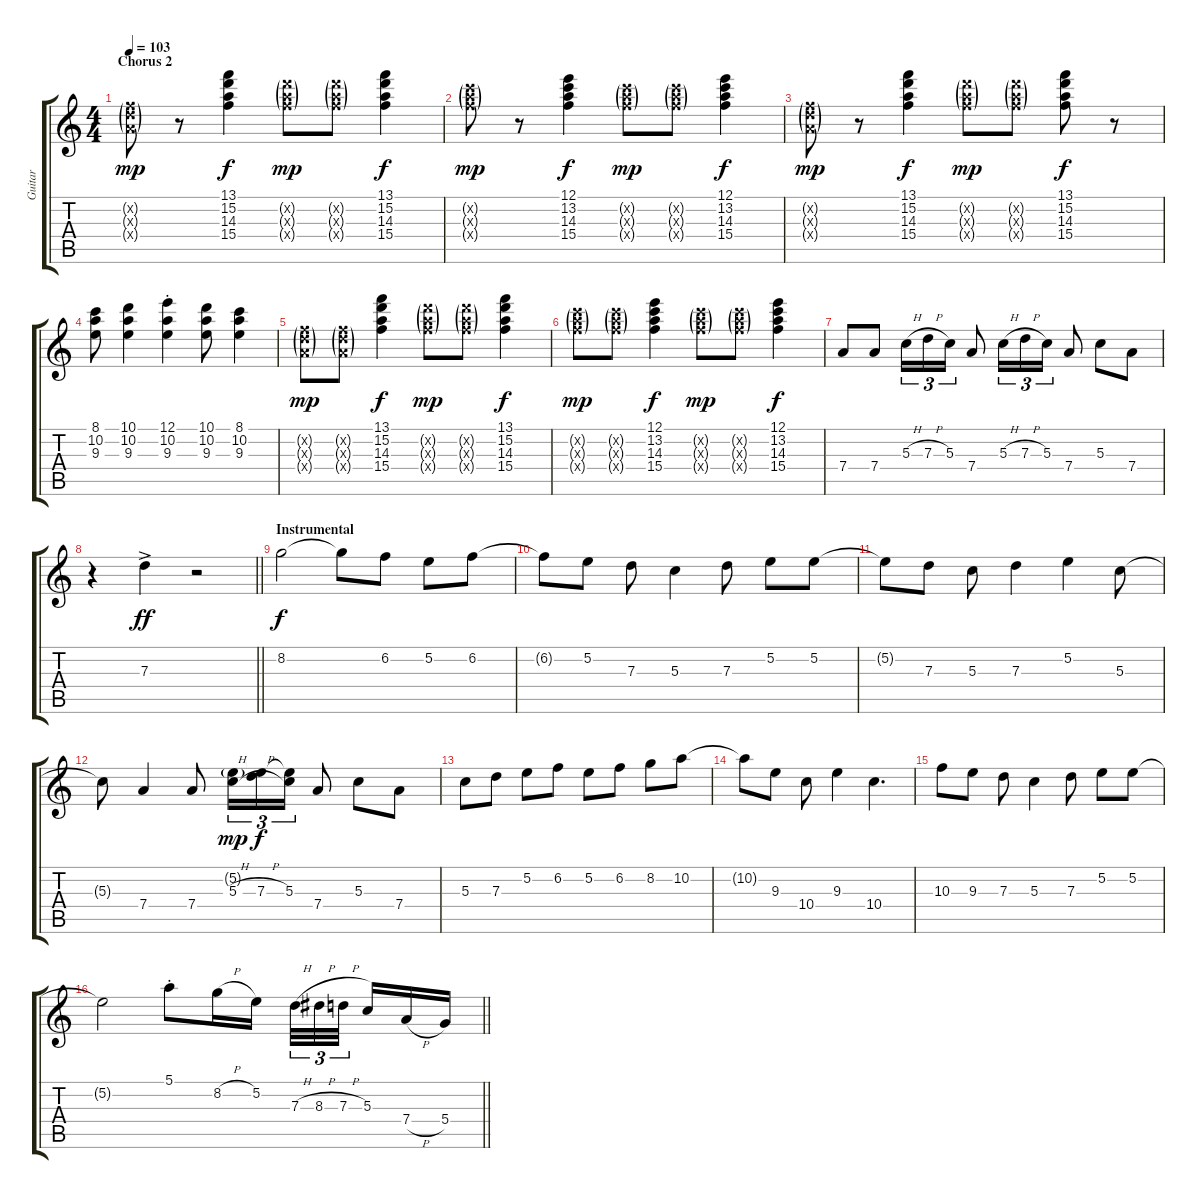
\track ("Guitar" "Guitar") {instrument acousticguitarsteel}
\staff {score tabs}
\tuning (E4 B3 G3 D3 A2 E2) {hide}
\ts (4 4)
\section ("" "Chorus 2")
\tempo 103
\clef g2
\ks c
(6.2{g x} 7.3{g x} 7.4{g x}).8{dy mp} r.8 (13.1 15.2 14.3 15.4).4{dy f} (15.2{g x} 14.3{g x} 15.4{g x}).8{dy mp} (15.2{g x} 14.3{g x} 15.4{g x}).8 (13.1 15.2 14.3 15.4).4{dy f} |
(13.2{g x} 14.3{g x} 15.4{g x}).8{dy mp} r.8 (12.1 13.2 14.3 15.4).4{dy f} (13.2{g x} 14.3{g x} 15.4{g x}).8{dy mp} (13.2{g x} 14.3{g x} 15.4{g x}).8 (12.1 13.2 14.3 15.4).4{dy f} |
(6.2{g x} 7.3{g x} 7.4{g x}).8{dy mp} r.8 (13.1 15.2 14.3 15.4).4{dy f} (15.2{g x} 14.3{g x} 15.4{g x}).8{dy mp} (15.2{g x} 14.3{g x} 15.4{g x}).8 (13.1 15.2 14.3 15.4).8{dy f} r.8 |
(8.1 10.2 9.3).8 (10.1 10.2 9.3).4 (12.1{st} 10.2{st} 9.3{st}).4 (10.1 10.2 9.3).8 (8.1 10.2 9.3).4 |
(6.2{g x} 7.3{g x} 7.4{g x}).8{dy mp} (6.2{g x} 7.3{g x} 7.4{g x}).8 (13.1 15.2 14.3 15.4).4{dy f} (15.2{g x} 14.3{g x} 15.4{g x}).8{dy mp} (15.2{g x} 14.3{g x} 15.4{g x}).8 (13.1 15.2 14.3 15.4).4{dy f} |
(13.2{g x} 14.3{g x} 15.4{g x}).8{dy mp} (13.2{g x} 14.3{g x} 15.4{g x}).8 (12.1 13.2 14.3 15.4).4{dy f} (13.2{g x} 14.3{g x} 15.4{g x}).8{dy mp} (13.2{g x} 14.3{g x} 15.4{g x}).8 (12.1 13.2 14.3 15.4).4{dy f} |
7.4.8 7.4.8 5.3{h}.16{tu (3 2)} 7.3{h}.16{tu (3 2)} 5.3.16{tu (3 2)} 7.4.8 5.3{h}.16{tu (3 2)} 7.3{h}.16{tu (3 2)} 5.3.16{tu (3 2)} 7.4.8 5.3.8 7.4.8 |
\barLineRight lightlight
r.4 7.3{ac}.4{dy ff} r.2 |
\section ("" "Instrumental")
8.2.2{dy f} 8.2{t}.8 6.2.8 5.2.8 6.2.8 |
6.2{t}.8 5.2.8 7.3.8 5.3.4 7.3.8 5.2.8 5.2.8 |
5.2{t}.8 7.3.8 5.3.8 7.3.4 5.2.4 5.3.8 |
5.3{t}.8 7.4.4 7.4.8 (5.2{g} 5.3{h}).16{tu (3 2) dy mp} (5.2{t} 7.3{h}).16{tu (3 2) dy f} (5.2{t} 5.3).16{tu (3 2)} 7.4.8 5.3.8 7.4.8 |
5.3.8 7.3.8 5.2.8 6.2.8 5.2.8 6.2.8 8.2.8 10.2.8 |
10.2{t}.8 9.3.8 10.4.8 9.3.4 10.4.4{d} |
10.3.8 9.3.8 7.3.8 5.3.4 7.3.8 5.2.8 5.2.8 |
\barLineRight lightlight
5.2{t}.2 5.1{st}.8 8.2{h}.16 5.2.16 7.3{h}.32{tu (3 2)} 8.3{h}.32{tu (3 2)} 7.3{h}.32{tu (3 2) beam splitsecondary} 5.3.16 7.4{h}.16 5.4{h}.16
